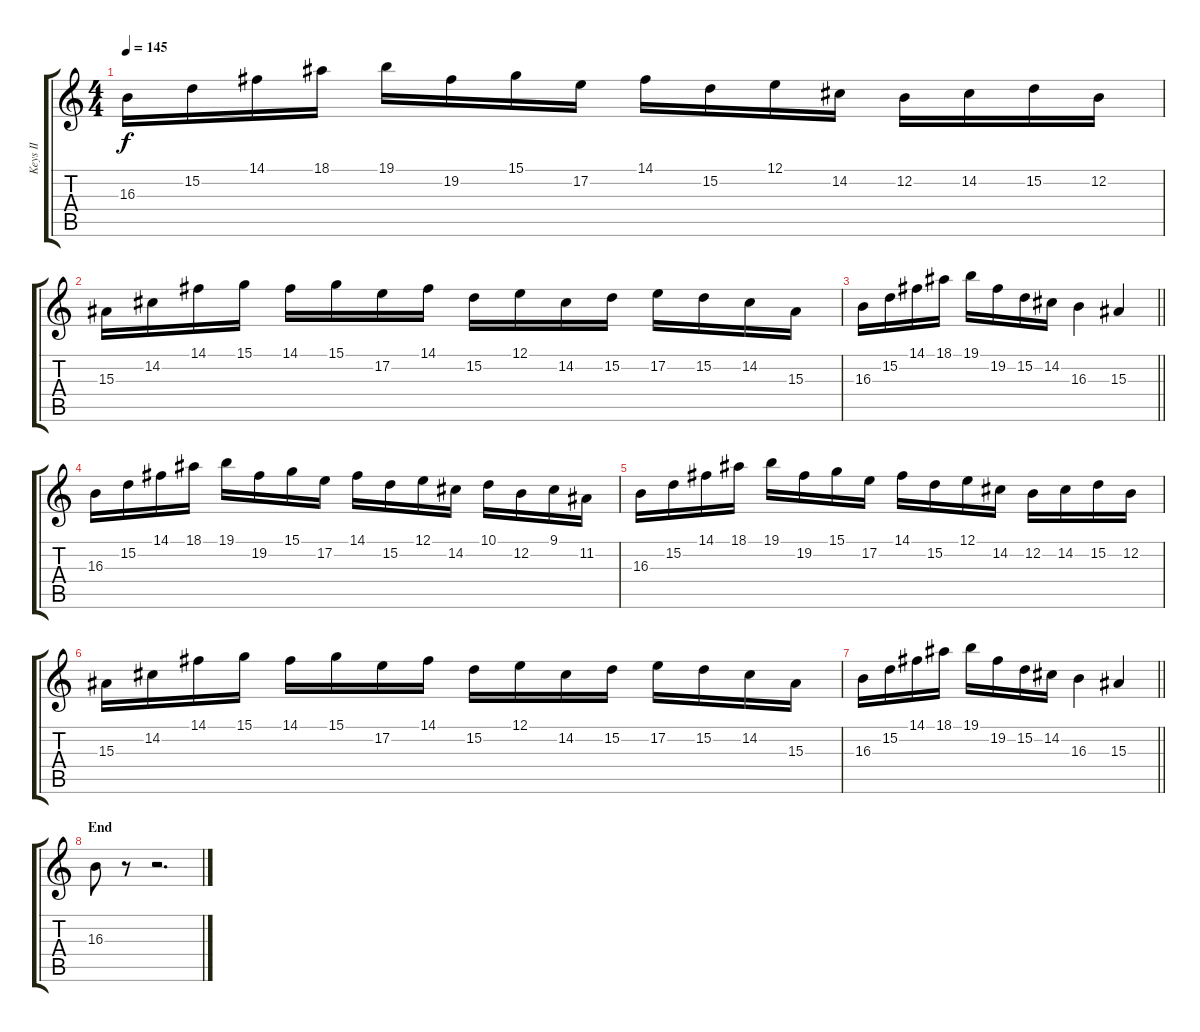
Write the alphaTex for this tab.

\track ("Keys II" "Keys II") {instrument tremolostrings}
\staff {score tabs}
\tuning (E4 B3 G3 D3 A2 E2) {hide}
\ts (4 4)
\tempo 145
\clef g2
\ks c
16.3.16{dy f} 15.2.16 14.1.16 18.1.16 19.1.16 19.2.16 15.1.16 17.2.16 14.1.16 15.2.16 12.1.16 14.2.16 12.2.16 14.2.16 15.2.16 12.2.16 |
15.3.16 14.2.16 14.1.16 15.1.16 14.1.16 15.1.16 17.2.16 14.1.16 15.2.16 12.1.16 14.2.16 15.2.16 17.2.16 15.2.16 14.2.16 15.3.16 |
\barLineRight lightlight
16.3.16 15.2.16 14.1.16 18.1.16 19.1.16 19.2.16 15.2.16 14.2.16 16.3.4 15.3.4 |
\section ("" "")
16.3.16 15.2.16 14.1.16 18.1.16 19.1.16 19.2.16 15.1.16 17.2.16 14.1.16 15.2.16 12.1.16 14.2.16 10.1.16 12.2.16 9.1.16 11.2.16 |
16.3.16 15.2.16 14.1.16 18.1.16 19.1.16 19.2.16 15.1.16 17.2.16 14.1.16 15.2.16 12.1.16 14.2.16 12.2.16 14.2.16 15.2.16 12.2.16 |
15.3.16 14.2.16 14.1.16 15.1.16 14.1.16 15.1.16 17.2.16 14.1.16 15.2.16 12.1.16 14.2.16 15.2.16 17.2.16 15.2.16 14.2.16 15.3.16 |
\barLineRight lightlight
16.3.16 15.2.16 14.1.16 18.1.16 19.1.16 19.2.16 15.2.16 14.2.16 16.3.4 15.3.4 |
\section ("" "End")
16.3.8 r.8 r.2{d}
